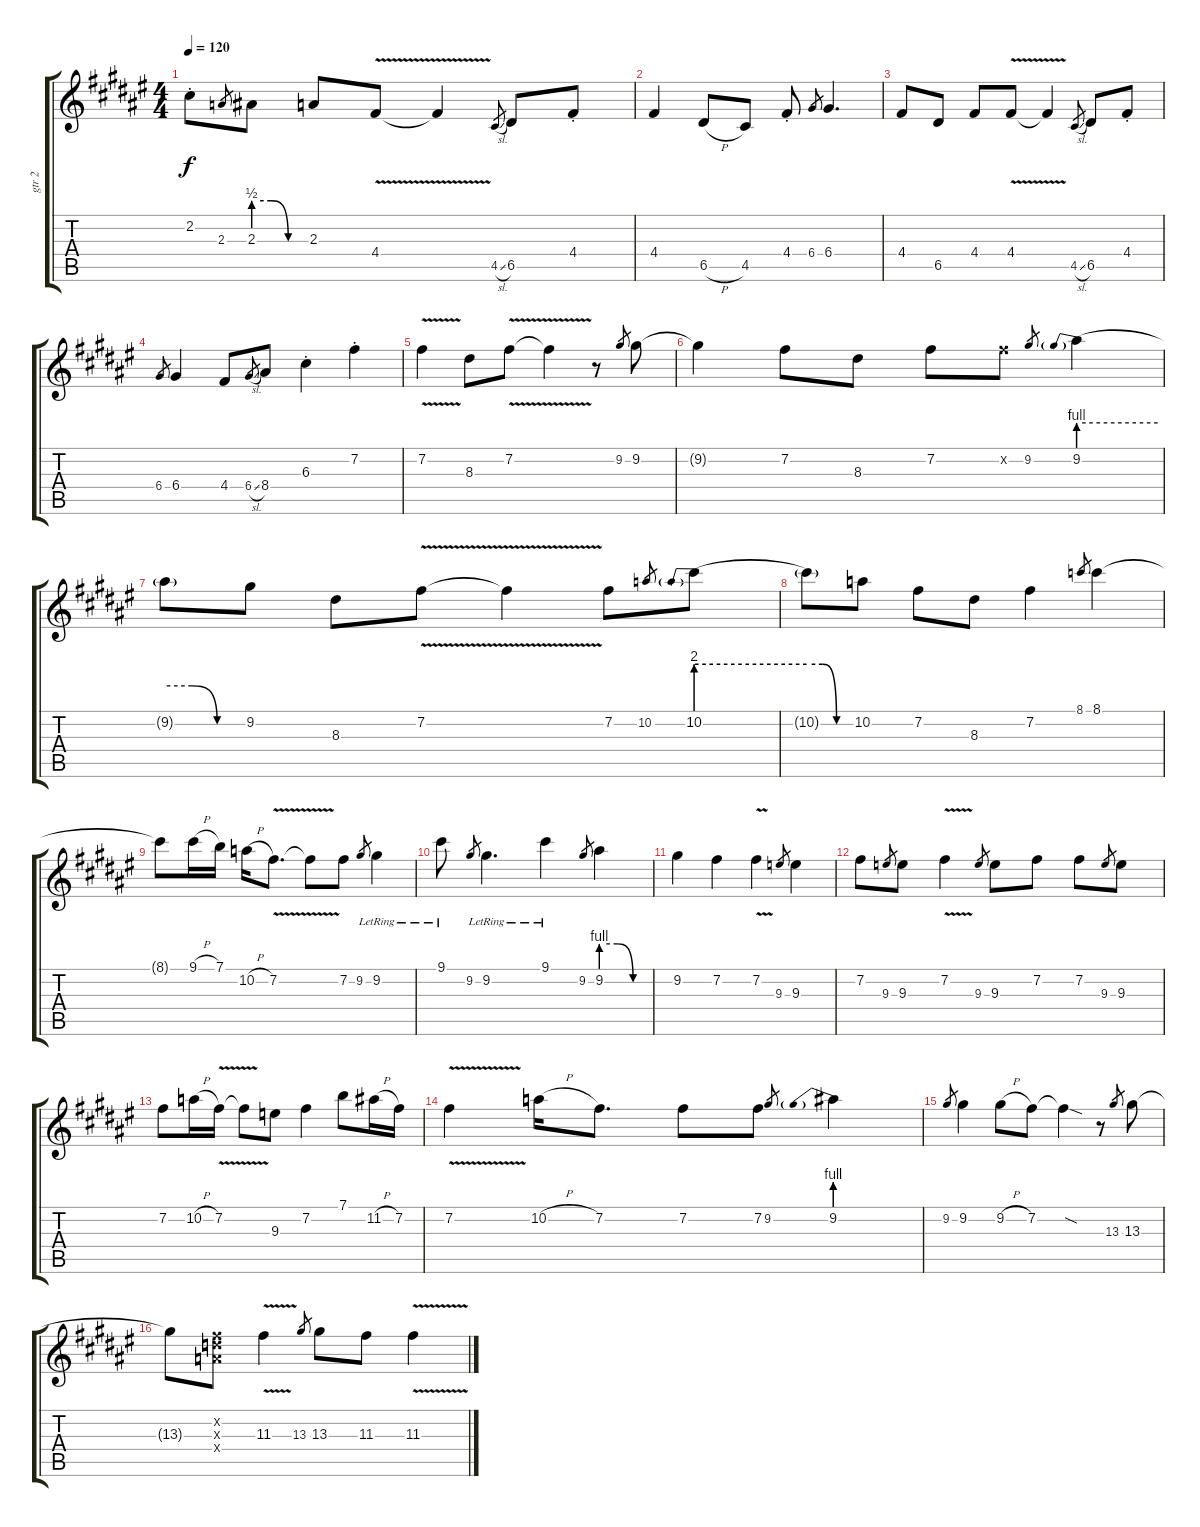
\track ("gtr 2" "gtr 2") {instrument distortionguitar}
\staff {score tabs}
\tuning (E4 B3 G3 D3 A2 E2) {hide}
\ts (4 4)
\tempo 120
\clef g2
\ks d#minor
2.2{st}.8{dy f} 2.3.8{gr} 2.3{be (custom 0 2 20 2 40 0 60 0)}.8 2.3.8 4.4{v}.8 4.4{v t}.4 4.5{sl}.8{gr} 6.5.8 4.4{st}.8 |
\ks f#
4.4.4 6.5{h}.8 4.5.8 4.4{st}.8 6.4.8{gr} 6.4.4{d} |
\ks d#minor
4.4.8 6.5.8 4.4.8 4.4{v}.8 4.4{v t}.4 4.5{sl}.8{gr} 6.5.8 4.4{st}.8 |
\ks f#
6.4.8{gr} 6.4.4 4.4.8 6.4{sl}.8{gr} 8.4.8 6.3{st}.4 7.2{st}.4 |
\ks d#minor
7.2{v}.4 8.3.8 7.2{v}.8 7.2{v t}.4 r.8 9.2.8{gr} 9.2.8 |
\ks f#
9.2{t}.4 7.2.8 8.3.8 7.2.8 7.2{x}.8 9.2.8{gr} 9.2{be (prebend 0 4 60 4)}.4 |
\ks d#minor
9.2{be (custom 0 4 20 4 40 0 60 0) t}.8 9.2.8 8.3.8 7.2{v}.8 7.2{v t}.4 7.2.8 10.2.8{gr} 10.2{be (prebend 0 8 60 8)}.8 |
\ks f#
10.2{be (custom 0 8 20 8 40 0 60 0) t}.8 10.2.8 7.2.8 8.3.8 7.2.4 8.1.8{gr} 8.1.4 |
\ks d#minor
8.1{t}.8 9.1{h}.16 7.1.16 10.2{h}.16 7.2{v}.8{d} 7.2{v t}.8 7.2.8 9.2.8{gr} 9.2{lr}.4 |
\ks f#
9.1{lr}.8 9.2.8{gr} 9.2{lr}.4{d} 9.1{lr}.4 9.2.8{gr} 9.2{be (custom 0 4 20 4 40 0 60 0)}.4 |
\ks d#minor
9.2.4 7.2.4 7.2{v}.4 9.3.8{gr} 9.3.4 |
\ks f#
7.2.8 9.3.8{gr} 9.3.8 7.2{v}.4 9.3.8{gr} 9.3.8 7.2.8 7.2.8 9.3.8{gr} 9.3.8 |
\ks d#minor
7.2.8 10.2{h}.16 7.2{v}.16 7.2{v t}.8 9.3.8 7.2.4 7.1.8 11.2{h}.16 7.2.16 |
\ks f#
7.2{v}.4 10.2{h}.16 7.2.8{d} 7.2.8 7.2.8 9.2.8{gr} 9.2{be (prebend 0 4 60 4)}.4 |
\ks d#minor
9.2.8{gr} 9.2.4 9.2{h}.8 7.2.8 7.2{sod t}.4 r.8 13.3.8{gr} 13.3.8 |
\ks f#
13.3{t}.8 (7.2{x} 7.3{x} 7.4{x}).8 11.3{v}.4 13.3.8{gr} 13.3.8 11.3.8 11.3{v}.4
